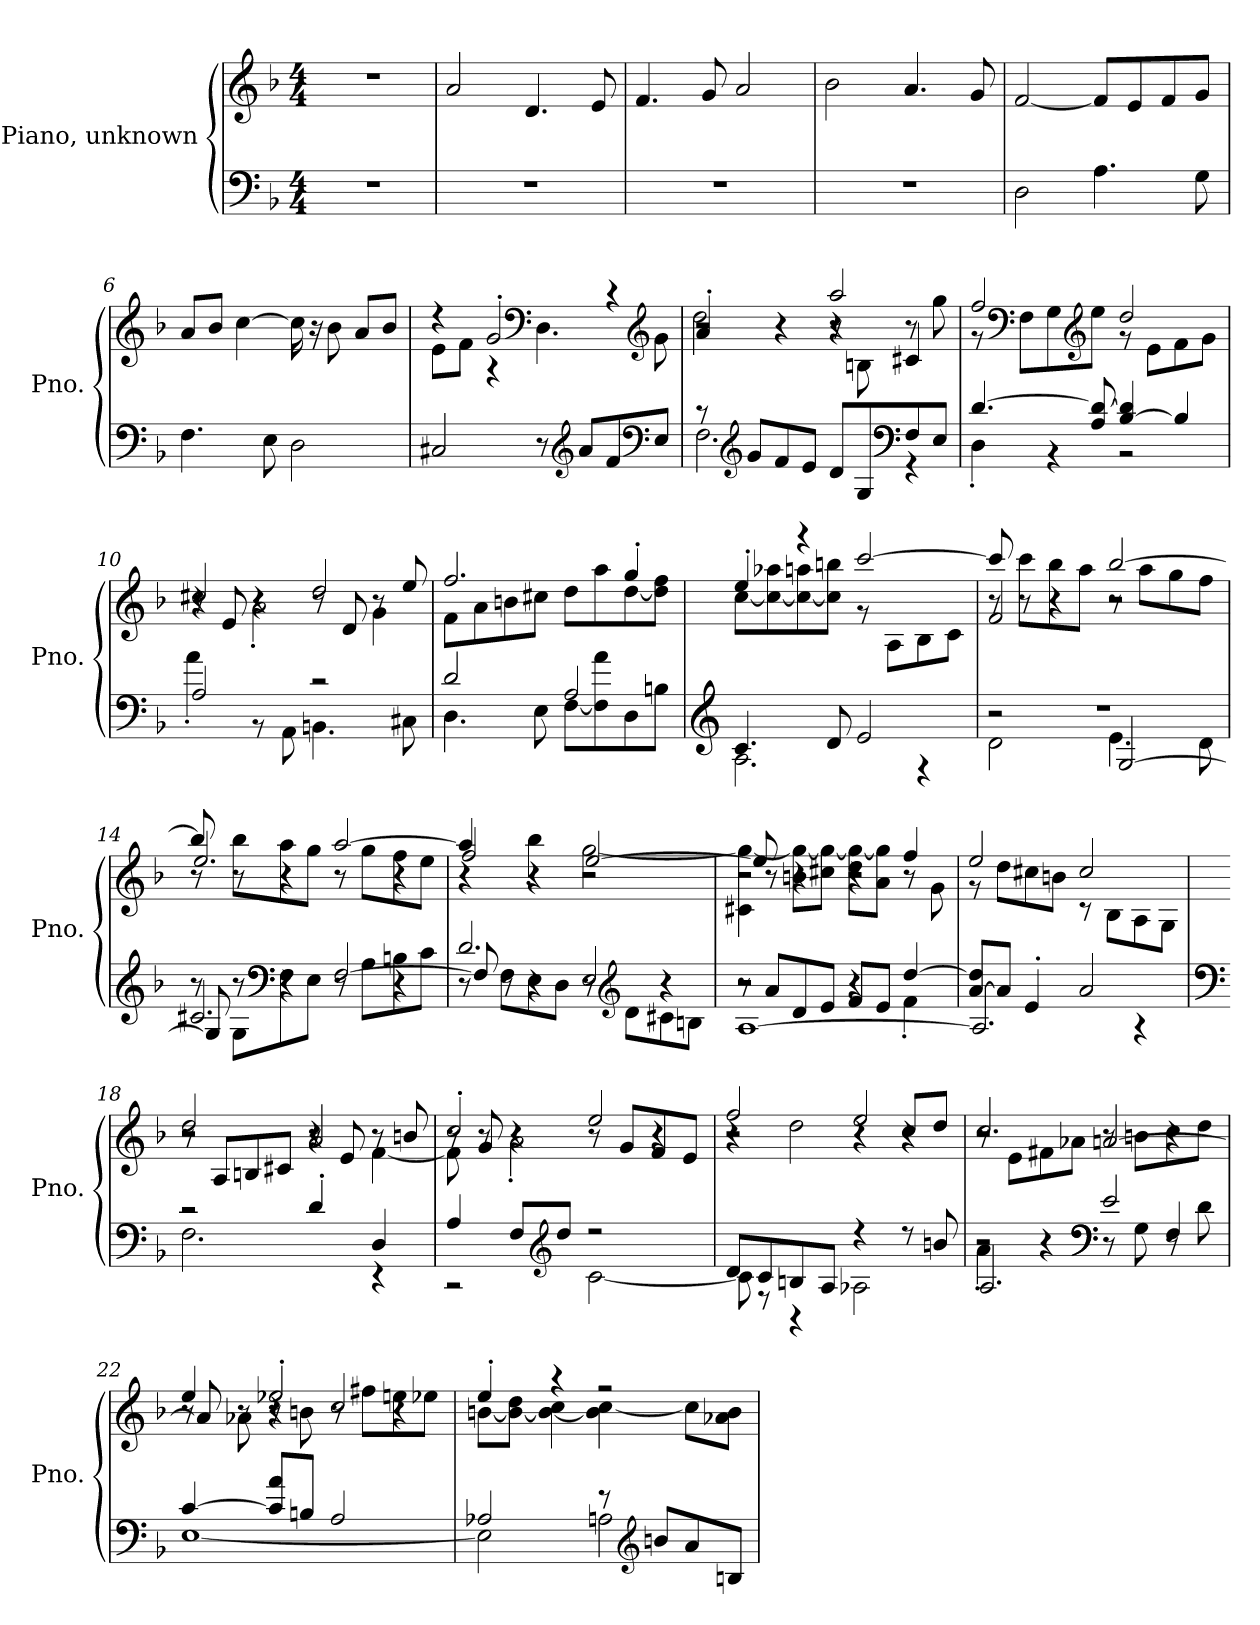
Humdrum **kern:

**kern	**kern
*part1	*part1
*staff2	*staff1
*I"Piano, unknown	*
*I'Pno.	*
*clefF4	*clefG2
*k[b-]	*k[b-]
*M4/4	*M4/4
*MM120	*MM120
=1	=1
1r	1r
=2	=2
1r	2a/
.	4.d/
.	8e/
=3	=3
1r	4.f/
.	8g/
.	2a/
=4	=4
1r	2b-\
.	4.a/
.	8g/
=5	=5
2D\	[2f/
4.A\	8f/L]
.	8e/
.	8f/
8G\	8g/J
=6	=6
4.F\	8a/L
.	8b-/J
.	[4cc\
8E\	.
2D\	16cc\]
.	16r
.	8b-\
.	8a/L
.	8b-/J
!!LO:LB:g=z
=7	=7
*	*^
2C#X/	4r	8e\L
.	.	8f\J
.	2g'/	4r
*	*clefF4	*
8r	.	4.D\
*clefG2	*	*
8a/L	.	.
8f/	4r	.
*clefF4	*clefG2	*
8E/J	.	8g\
=8	=8	=8
*^	*	*^
8r	2.F\	4a'/	2dd\	2r
*clefG2	*	*	*	*
8g/L	.	.	.	.
8f/	.	4r	.	.
8e/J	.	.	.	.
8d/L	.	2aa/	8r	4r
8G/	.	.	8Bn\	.
*clefF4	*	*	*	*
8F/	4r	.	8r	4c#X/
8E/J	.	.	8gg\	.
*	*	*	*v	*v
=9	=9	=9	=9
[4.d/	4D'\	2ff/	8r
*	*	*clefF4	*
.	.	.	8F\L
.	4r	.	8G\
*	*	*clefG2	*
8A/ 8d/_	.	.	8ee\J
[4B-/ 4d/]	2r	2dd/	8r
.	.	.	8e\L
4B-/]	.	.	8f\
.	.	.	8g\J
!!LO:LB:g=z
=10	=10	=10	=10
*	*	*	*^
2A/	4a'\	2cc#X/	4r	8r
.	.	.	.	8e/
.	8r	.	2a'\	4r
.	8AA\	.	.	.
2r	4.BBn\	2dd/	.	8r
.	.	.	.	8d/
.	.	.	4g\	8r
.	8C#X\	.	.	8ee/
*	*	*	*v	*v
=11	=11	=11	=11
2d/	4.D\	2.ff/	8f\L
.	.	.	8a\
.	.	.	8bn\
.	8E\	.	8cc#X\J
2A/	[8F\L	.	8dd\L
.	8F\] 8a\	.	8aa\
.	8D\	4gg'/	[8dd\
.	8Bn\J	.	8dd\] 8ff\J
=12	=12	=12	=12
*clefG2	*	*	*
4.c/	2.A\	4ee'/	[8cc\L
.	.	.	8cc\_ 8aa-X\
.	.	4r	8cc\_ 8aan\
8d/	.	.	8cc\] 8bbn\J
2e/	.	[2ccc/	8r
.	.	.	8A\L
.	4r	.	8B-\
.	.	.	8c\J
!!LO:LB:g=z
=13	=13	=13	=13
*	*^	*	*^
1r	2d\	2r	8ccc/]	8r	2f/
.	.	.	8r	8ccc\L	.
.	.	.	4r	8bb-\	.
.	.	.	.	8aa\J	.
.	4.e\	[2G/	[2bb-/	8r	2r
.	.	.	.	8aa\L	.
.	.	.	.	8gg\	.
.	8d\	.	.	8ff\J	.
=14	=14	=14	=14	=14	=14
2.c#X/	8r	8G/]	8bb-/]	8r	2.ee/
.	8G\L	8r	8r	8bb-\L	.
*clefF4	*	*	*	*	*
.	8F\	4r	4r	8aa\	.
.	8E\J	.	.	8gg\J	.
.	8r	[2F/	[2aa/	8r	.
.	8A\L	.	.	8gg\L	.
4r	8Bn\	.	.	8ff\	4r
.	8c#\J	.	.	8ee\J	.
=15	=15	=15	=15	=15	=15
2.d/	8r	8F/]	4aa/]	4r	2ff/
.	8F\L	8r	.	.	.
.	8E\	4r	4r	4bb-'\	.
.	8D\J	.	.	.	.
.	8r	2E/	2r	[2gg\	[2ee/
*clefG2	*	*	*	*	*
.	8d\L	.	.	.	.
4r	8c#X\	.	.	.	.
.	8Bn\J	.	.	.	.
!!LO:LB:g=z	!!	!!
=16	=16	=16	=16	=16	=16
8r	2r	[1A	2r	4c#X\ 4gg\_	8ee/]
8a/L	.	.	.	.	8r
8d/	.	.	.	8bn\ 8gg\_L	4r
8e/J	.	.	.	8cc#X\ 8gg\_J	.
8f/L	4r	.	4r	8dd\ 8gg\_L	2r
8e/J	.	.	.	8a\ 8gg\]J	.
[4dd/	4f'\	.	4ff/	8r	.
.	.	.	.	8g\	.
*	*v	*v	*	*	*
*	*	*	*v	*v
=17	=17	=17	=17
[8a/ 8dd/]L	2.A/]	2ee/	8r
8a/J]	.	.	8dd\L
4e'/	.	.	8cc#X\
.	.	.	8bn\J
2a/	.	2cc#/	8r
.	.	.	8B-\L
.	4r	.	8A\
.	.	.	8G\J
*	*	*v	*v
=18	=18	=18
*clefF4	*	*
*	*	*^
*	*	*	*^
2r	2.F\	2dd/	2r	8r
.	.	.	.	8A/L
.	.	.	.	8Bn/
.	.	.	.	8c#X/J
4d'/	.	2a/	4r	8r
.	.	.	.	8e/
4D/	4r	.	[4f\	8r
.	.	.	.	8bn/
!!LO:LB:g=z	!!	!!
=19	=19	=19	=19	=19
4A/	2r	2cc'/	8f\]	8r
.	.	.	8r	8g/
8F/L	.	.	2a'\	4r
*clefG2	*	*	*	*
8dd/J	.	.	.	.
2r	[2c\	2ee/	.	8r
.	.	.	.	8g/L
.	.	.	4r	8f/
.	.	.	.	8e/J
=20	=20	=20	=20	=20
8d/L	8c\]	2ff/	4r	2r
8c/	8r	.	.	.
8Bn/	4r	.	2dd\	.
8A/J	.	.	.	.
4r	2A-X\	2ee/	.	4r
8r	.	.	4r	8cc/L
8bn/	.	.	.	8dd/J
=21	=21	=21	=21	=21
*	*^	*	*	*
2r	4a'\	2.A/	2.cc/	8r	2r
.	.	.	.	8e\L	.
.	4r	.	.	8f#X\	.
.	.	.	.	8a-X\J	.
*clefF4	*	*	*	*	*
2e/	8r	.	.	8r	[2an/
.	8G\	.	.	8bn\L	.
.	8r	4F/	4r	8cc\	.
.	8d\	.	.	8dd\J	.
*	*v	*v	*	*	*
!!LO:PB:g=z	!!	!!
=22	=22	=22	=22	=22
[4c/	[1E	4ee/	8r	8a/]
.	.	.	8a-X\	8r
8c/] 8a/L	.	2ee-X'/	8r	4r
8Bn/J	.	.	8bn\	.
2A/	.	.	8r	2cc/
.	.	.	8ff#X\L	.
.	.	4r	8een\	.
.	.	.	8ee-X\J	.
*	*	*	*v	*v
=23	=23	=23	=23
2A-X/	2E\]	4ee'/	[8bn\L
.	.	.	8b\_ 8dd\J
.	.	4r	4b\_ 4cc\
8r	2An\	2r	4b\] [4cc\
*clefG2	*	*	*
8bn/L	.	.	.
8a/	.	.	8cc\L]
8Bn/J	.	.	8a-X\ 8b\J
*v	*v	*	*
*	*v	*v
=	=
*-	*-
